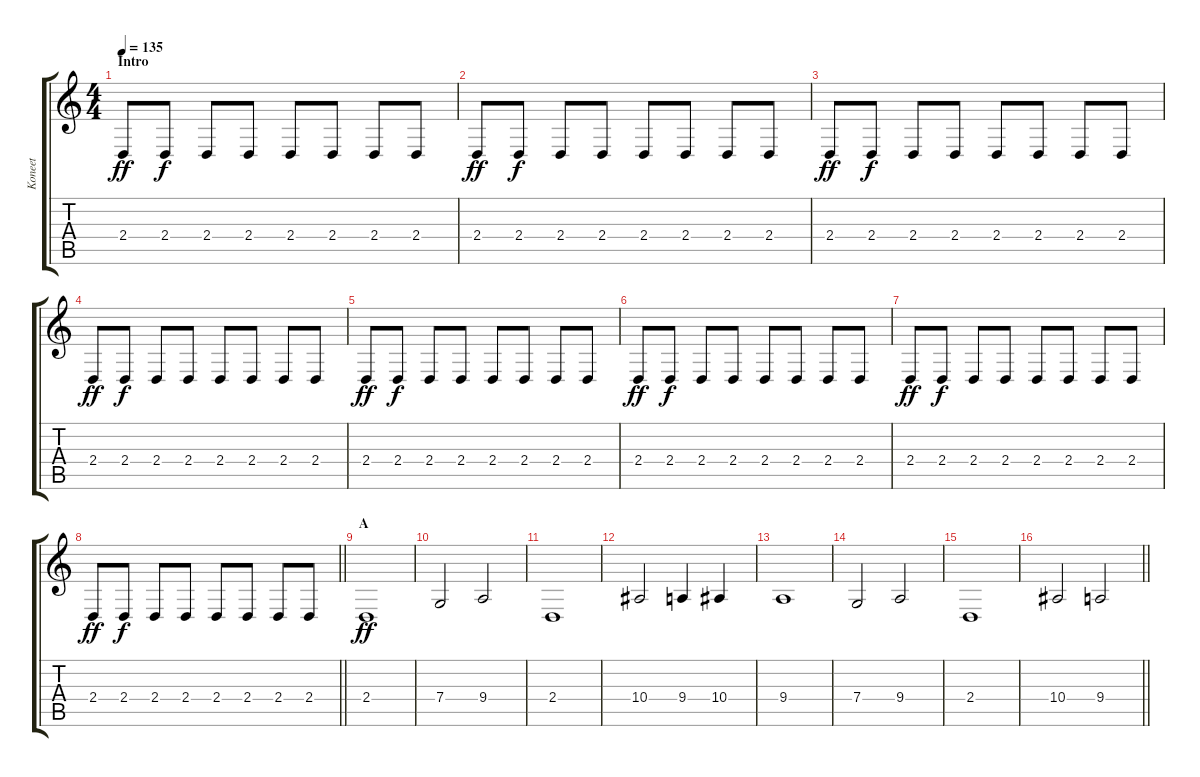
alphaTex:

\track ("Koneet" "Koneet") {instrument lead2sawtooth}
\staff {score tabs}
\tuning (D4 A3 F3 C3 G2 C2) {hide}
\ts (4 4)
\section ("" "Intro")
\tempo 135
\clef g2
\ks c
2.4.8{dy ff volume 16 instrument lead2sawtooth} 2.4.8{dy f volume 2} 2.4.8 2.4.8 2.4.8 2.4.8 2.4.8 2.4.8 |
2.4.8{dy ff volume 16} 2.4.8{dy f volume 2} 2.4.8 2.4.8 2.4.8 2.4.8 2.4.8 2.4.8 |
2.4.8{dy ff volume 16} 2.4.8{dy f volume 2} 2.4.8 2.4.8 2.4.8 2.4.8 2.4.8 2.4.8 |
2.4.8{dy ff volume 16} 2.4.8{dy f volume 2} 2.4.8 2.4.8 2.4.8 2.4.8 2.4.8 2.4.8 |
2.4.8{dy ff volume 16} 2.4.8{dy f volume 2} 2.4.8 2.4.8 2.4.8 2.4.8 2.4.8 2.4.8 |
2.4.8{dy ff volume 16} 2.4.8{dy f volume 2} 2.4.8 2.4.8 2.4.8 2.4.8 2.4.8 2.4.8 |
2.4.8{dy ff volume 16} 2.4.8{dy f volume 2} 2.4.8 2.4.8 2.4.8 2.4.8 2.4.8 2.4.8 |
\barLineRight lightlight
2.4.8{dy ff volume 16} 2.4.8{dy f volume 2} 2.4.8 2.4.8 2.4.8 2.4.8 2.4.8 2.4.8 |
\section ("" "A")
2.4.1{dy ff volume 16 instrument lead8bassandlead} |
7.4.2 9.4.2 |
2.4.1 |
10.4.2 9.4.4 10.4.4 |
9.4.1 |
7.4.2 9.4.2 |
2.4.1 |
\barLineRight lightlight
10.4.2 9.4.2
